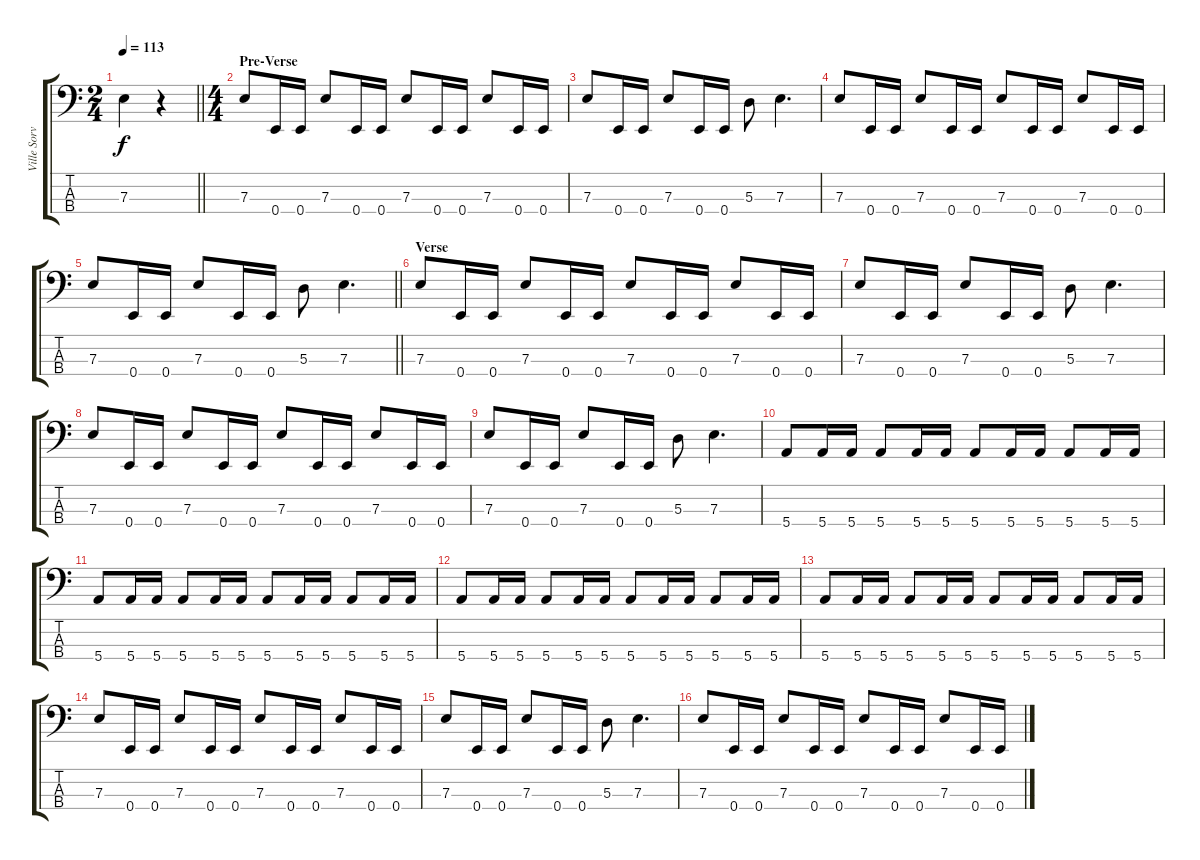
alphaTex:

\track ("Ville Sorvalli" "Ville Sorv") {instrument electricbassfinger}
\staff {score tabs}
\tuning (G2 D2 A1 E1) {hide}
\ts (2 4)
\tempo 113
\clef f4
\barLineRight lightlight
\ks c
7.3.4{dy f} r.4 |
\ts (4 4)
\section ("" "Pre-Verse")
7.3.8 0.4.16 0.4.16 7.3.8 0.4.16 0.4.16 7.3.8 0.4.16 0.4.16 7.3.8 0.4.16 0.4.16 |
7.3.8 0.4.16 0.4.16 7.3.8 0.4.16 0.4.16 5.3.8 7.3.4{d} |
7.3.8 0.4.16 0.4.16 7.3.8 0.4.16 0.4.16 7.3.8 0.4.16 0.4.16 7.3.8 0.4.16 0.4.16 |
\barLineRight lightlight
7.3.8 0.4.16 0.4.16 7.3.8 0.4.16 0.4.16 5.3.8 7.3.4{d} |
\section ("" "Verse")
7.3.8 0.4.16 0.4.16 7.3.8 0.4.16 0.4.16 7.3.8 0.4.16 0.4.16 7.3.8 0.4.16 0.4.16 |
7.3.8 0.4.16 0.4.16 7.3.8 0.4.16 0.4.16 5.3.8 7.3.4{d} |
7.3.8 0.4.16 0.4.16 7.3.8 0.4.16 0.4.16 7.3.8 0.4.16 0.4.16 7.3.8 0.4.16 0.4.16 |
7.3.8 0.4.16 0.4.16 7.3.8 0.4.16 0.4.16 5.3.8 7.3.4{d} |
5.4.8 5.4.16 5.4.16 5.4.8 5.4.16 5.4.16 5.4.8 5.4.16 5.4.16 5.4.8 5.4.16 5.4.16 |
5.4.8 5.4.16 5.4.16 5.4.8 5.4.16 5.4.16 5.4.8 5.4.16 5.4.16 5.4.8 5.4.16 5.4.16 |
5.4.8 5.4.16 5.4.16 5.4.8 5.4.16 5.4.16 5.4.8 5.4.16 5.4.16 5.4.8 5.4.16 5.4.16 |
5.4.8 5.4.16 5.4.16 5.4.8 5.4.16 5.4.16 5.4.8 5.4.16 5.4.16 5.4.8 5.4.16 5.4.16 |
7.3.8 0.4.16 0.4.16 7.3.8 0.4.16 0.4.16 7.3.8 0.4.16 0.4.16 7.3.8 0.4.16 0.4.16 |
7.3.8 0.4.16 0.4.16 7.3.8 0.4.16 0.4.16 5.3.8 7.3.4{d} |
7.3.8 0.4.16 0.4.16 7.3.8 0.4.16 0.4.16 7.3.8 0.4.16 0.4.16 7.3.8 0.4.16 0.4.16
